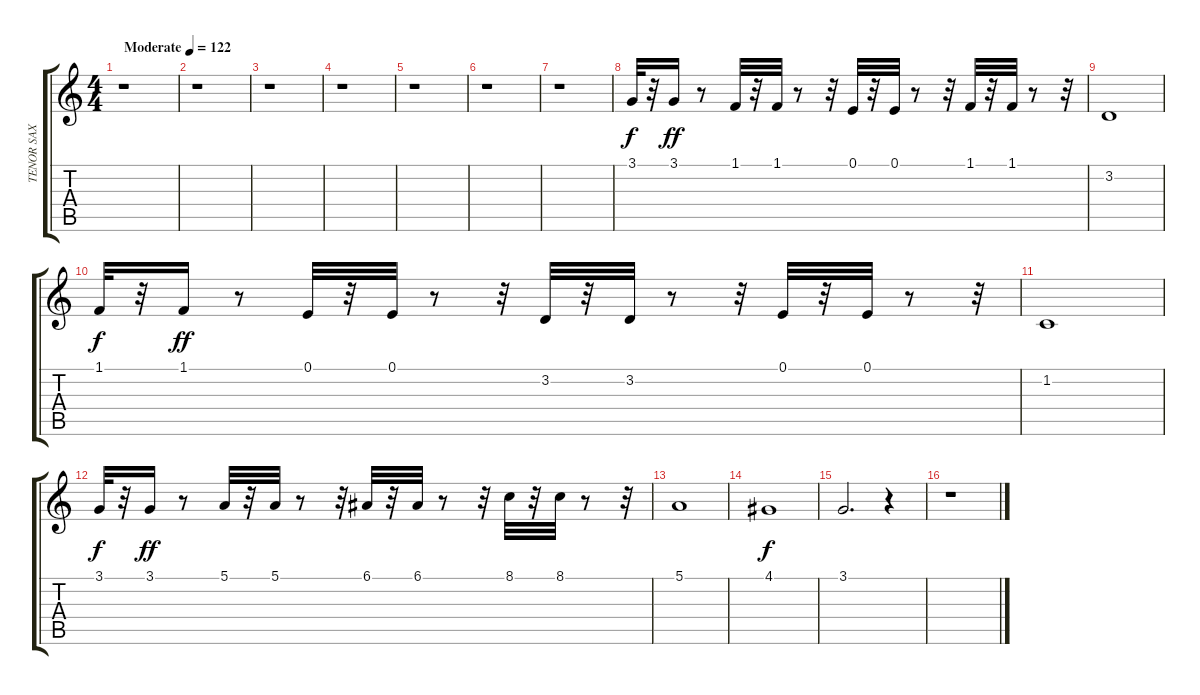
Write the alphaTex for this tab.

\track ("TENOR SAX" "TENOR SAX") {instrument tenorsax}
\staff {score tabs}
\tuning (E4 B3 G3 D3 A2 E2) {hide}
\ts (4 4)
\tempo (122 "Moderate")
\clef g2
\ks c
r.1{dy f instrument tenorsax} |
r.1 |
r.1 |
r.1 |
r.1 |
r.1 |
r.1 |
3.1.32{instrument tenorsax} r.32 3.1.16{dy ff} r.8 1.1.32 r.32 1.1.32 r.8 r.32 0.1.32 r.32 0.1.32 r.8 r.32 1.1.32 r.32 1.1.32 r.8 r.32 |
3.2.1 |
1.1.32{dy f} r.32 1.1.16{dy ff} r.8 0.1.32 r.32 0.1.32 r.8 r.32 3.2.32 r.32 3.2.32 r.8 r.32 0.1.32 r.32 0.1.32 r.8 r.32 |
1.2.1 |
3.1.32{dy f} r.32 3.1.16{dy ff} r.8 5.1.32 r.32 5.1.32 r.8 r.32 6.1.32 r.32 6.1.32 r.8 r.32 8.1.32 r.32 8.1.32 r.8 r.32 |
5.1.1 |
4.1.1{dy f} |
3.1.2{d} r.4 |
r.1
